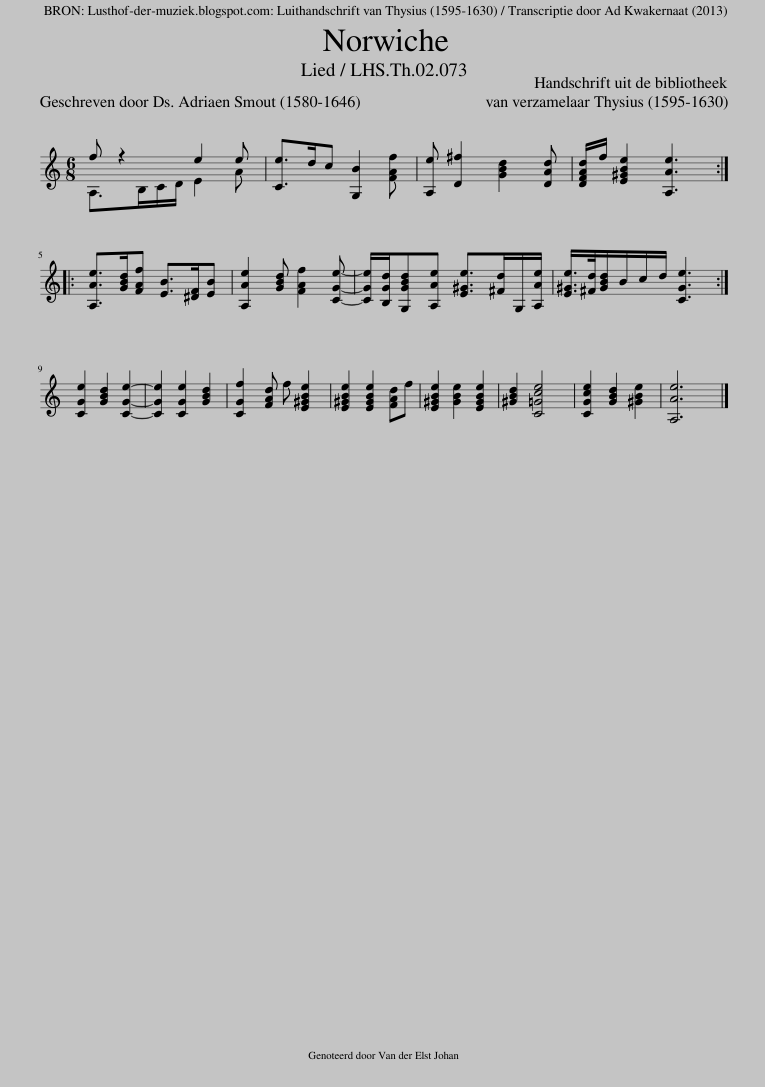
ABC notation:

X:1
%%score ( 1 2 )
L:1/8
M:6/8
I:linebreak $
K:C
V:1 treble
V:2 treble
V:1
 f z2 e2 e | [Ce]>dc [G,B]2 [FAf] | [A,e] [D^f]2 [GBd]2 [DAd] | [DFAd]/f/ [E^GBe]2 [A,Ae]3 ::$ [A,Ae]>[GBd][FAf] [EB]>[^DF][EB] | %5
 [A,Ae]2 [GBd] [FAf]2 [CGe]- | [CGe]/[B,Gd]/[G,GBd][A,Ae] [E^Ge]>[^Fd]G,/[A,Ae]/ | [E^Ge]/>[^Fd]/[GBd]/B/c/d/ [CGe]3 :|$ [CGe]2 [GBd]2 [CGe]2- | [CGe]2 [CGe]2 [GBd]2 | %10
 [CGf]2 [FAd] f [E^GBe]2 | [E^GBe]2 [EGBe]2 [FAd]f | [E^GBe]2 [GBe]2 [EGBe]2 | [^GBd]2 [C=Gce]4 | [CGce]2 [GBd]2 [^GBe]2 | %15
 [A,Ae]6 |] %16
V:2
 A,>B,C/D/ E2 A | x6 | x6 | x6 ::$ x6 | %5
 x6 | x6 | x6 :|$ x6 | x6 | %10
 x6 | x6 | x6 | x6 | x6 | %15
 x6 |] %16
